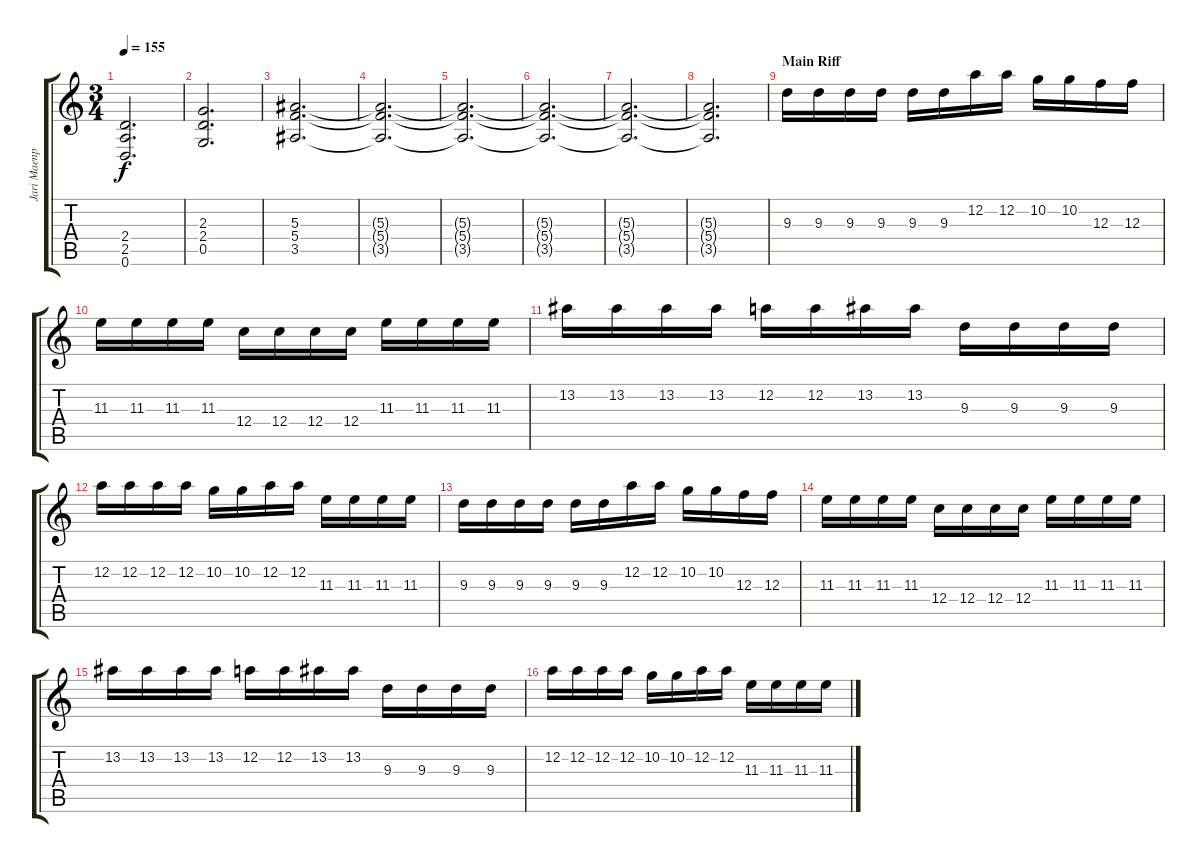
\track ("Jari Maenpaa" "Jari Maenp") {instrument distortionguitar}
\staff {score tabs}
\tuning (D4 A3 F3 C3 G2 D2) {hide}
\ts (3 4)
\tempo 155
\clef g2
\ks c
(2.4 2.5 0.6).2{d dy f} |
(2.3 2.4 0.5).2{d} |
(5.3 5.4 3.5).2{d} |
(5.3{t} 5.4{t} 3.5{t}).2{d} |
(5.3{t} 5.4{t} 3.5{t}).2{d} |
(5.3{t} 5.4{t} 3.5{t}).2{d} |
(5.3{t} 5.4{t} 3.5{t}).2{d} |
(5.3{t} 5.4{t} 3.5{t}).2{d} |
\section ("" "Main Riff")
9.3.16 9.3.16 9.3.16 9.3.16 9.3.16 9.3.16 12.2.16 12.2.16 10.2.16 10.2.16 12.3.16 12.3.16 |
11.3.16 11.3.16 11.3.16 11.3.16 12.4.16 12.4.16 12.4.16 12.4.16 11.3.16 11.3.16 11.3.16 11.3.16 |
13.2.16 13.2.16 13.2.16 13.2.16 12.2.16 12.2.16 13.2.16 13.2.16 9.3.16 9.3.16 9.3.16 9.3.16 |
12.2.16 12.2.16 12.2.16 12.2.16 10.2.16 10.2.16 12.2.16 12.2.16 11.3.16 11.3.16 11.3.16 11.3.16 |
9.3.16 9.3.16 9.3.16 9.3.16 9.3.16 9.3.16 12.2.16 12.2.16 10.2.16 10.2.16 12.3.16 12.3.16 |
11.3.16 11.3.16 11.3.16 11.3.16 12.4.16 12.4.16 12.4.16 12.4.16 11.3.16 11.3.16 11.3.16 11.3.16 |
13.2.16 13.2.16 13.2.16 13.2.16 12.2.16 12.2.16 13.2.16 13.2.16 9.3.16 9.3.16 9.3.16 9.3.16 |
12.2.16 12.2.16 12.2.16 12.2.16 10.2.16 10.2.16 12.2.16 12.2.16 11.3.16 11.3.16 11.3.16 11.3.16
